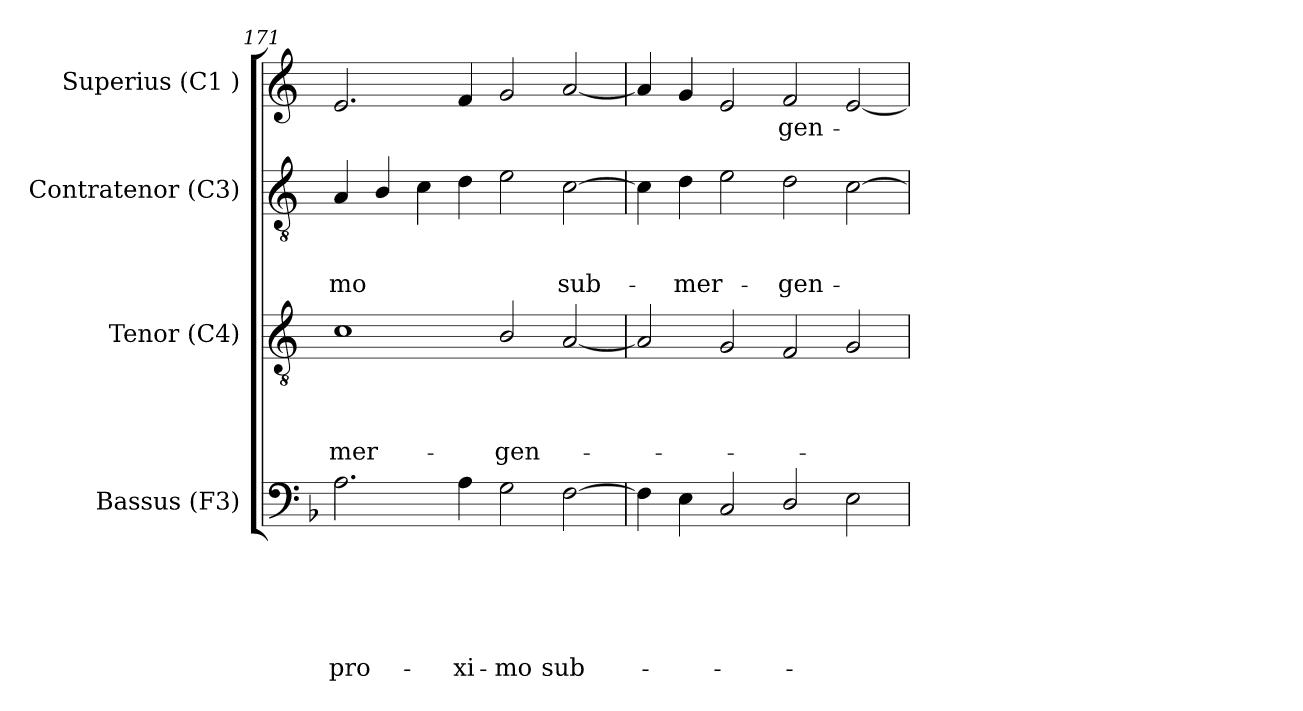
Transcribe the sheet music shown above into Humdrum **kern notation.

**kern	**text	**text	**text	**text	**text	**text	**kern	**text	**text	**text	**text	**kern	**text	**text	**text	**kern	**text
*part4	*part4	*part4	*part4	*part4	*part4	*part4	*part3	*part3	*part3	*part3	*part3	*part2	*part2	*part2	*part2	*part1	*part1
*staff4	*staff4	*staff4	*staff4	*staff4	*staff4	*staff4	*staff3	*staff3	*staff3	*staff3	*staff3	*staff2	*staff2	*staff2	*staff2	*staff1	*staff1
*I"Bassus (F3)	*	*	*	*	*	*	*I"Tenor (C4)	*	*	*	*	*I"Contratenor (C3)	*	*	*	*I"Superius (C1 )	*
*I'Bass.	*	*	*	*	*	*	*I'T.	*	*	*	*	*I'C.	*	*	*	*I'S.	*
*clefF4	*	*	*	*	*	*	*clefGv2	*	*	*	*	*clefGv2	*	*	*	*clefG2	*
*k[b-]	*	*	*	*	*	*	*k[]	*	*	*	*	*k[]	*	*	*	*k[]	*
*F:	*	*	*	*	*	*	*C:	*	*	*	*	*C:	*	*	*	*C:	*
=171	=171	=171	=171	=171	=171	=171	=171	=171	=171	=171	=171	=171	=171	=171	=171	=171	=171
!	!	!	!	!	!	!LO:LY:b	!	!	!	!	!LO:LY:b	!	!	!	!LO:LY:b	!	!
2.A\	.	.	.	.	.	pro-	1c	.	.	.	-mer-	4A/	.	.	-mo	2.e/	.
.	.	.	.	.	.	.	.	.	.	.	.	4B/	.	.	.	.	.
.	.	.	.	.	.	.	.	.	.	.	.	4c\	.	.	.	.	.
!	!	!	!	!	!	!LO:LY:b	!	!	!	!	!	!	!	!	!	!	!
4A\	.	.	.	.	.	-xi-	.	.	.	.	.	4d\	.	.	.	4f/	.
!	!	!	!	!	!	!LO:LY:b	!	!	!	!	!LO:LY:b	!	!	!	!	!	!
2G\	.	.	.	.	.	-mo	2B/	.	.	.	-gen-	2e\	.	.	.	2g/	.
!	!	!	!	!	!	!LO:LY:b	!	!	!	!	!	!	!	!	!LO:LY:b	!	!
[<2F\	.	.	.	.	.	sub-	[<2A/	.	.	.	.	[<2c\	.	.	sub-	[<2a/	.
!!LO:LB:g=z
=172	=172	=172	=172	=172	=172	=172	=172	=172	=172	=172	=172	=172	=172	=172	=172	=172	=172
*k[]	*	*	*	*	*	*	*	*	*	*	*	*	*	*	*	*	*
*C:	*	*	*	*	*	*	*	*	*	*	*	*	*	*	*	*	*
4F\]	.	.	.	.	.	.	2A/]	.	.	.	.	4c\]	.	.	.	4a/]	.
!	!	!	!	!	!	!	!	!	!	!	!	!	!	!	!LO:LY:b	!	!
4E\	.	.	.	.	.	.	.	.	.	.	.	4d\	.	.	-mer-	4g/	.
2C/	.	.	.	.	.	.	2G/	.	.	.	.	2e\	.	.	.	2e/	.
!	!	!	!	!	!	!	!	!	!	!	!	!	!	!	!LO:LY:b	!	!LO:LY:b
2D/	.	.	.	.	.	.	2F/	.	.	.	.	2d\	.	.	-gen-	2f/	-gen-
2E\	.	.	.	.	.	.	2G/	.	.	.	.	[>2c\	.	.	.	[<2e/	.
=	=	=	=	=	=	=	=	=	=	=	=	=	=	=	=	=	=
*-	*-	*-	*-	*-	*-	*-	*-	*-	*-	*-	*-	*-	*-	*-	*-	*-	*-
